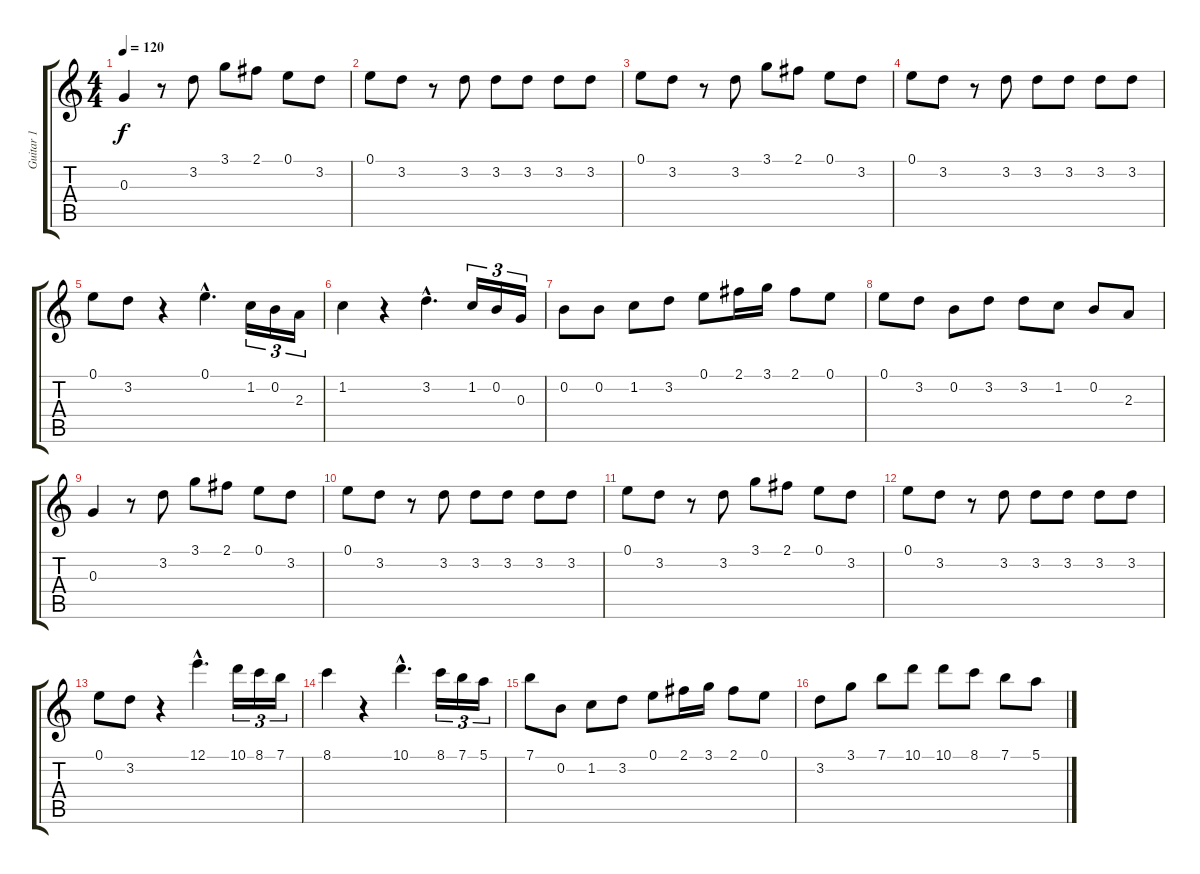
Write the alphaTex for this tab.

\track ("Guitar 1" "Guitar 1") {instrument distortionguitar}
\staff {score tabs}
\tuning (E4 B3 G3 D3 A2 E2) {hide}
\ts (4 4)
\tempo 120
\clef g2
\ks c
0.3.4{dy f} r.8 3.2.8 3.1.8 2.1.8 0.1.8 3.2.8 |
0.1.8 3.2.8 r.8 3.2.8 3.2.8 3.2.8 3.2.8 3.2.8 |
0.1.8 3.2.8 r.8 3.2.8 3.1.8 2.1.8 0.1.8 3.2.8 |
0.1.8 3.2.8 r.8 3.2.8 3.2.8 3.2.8 3.2.8 3.2.8 |
0.1.8 3.2.8 r.4 0.1{hac}.4{d} 1.2.16{tu (3 2)} 0.2.16{tu (3 2)} 2.3.16{tu (3 2)} |
1.2.4 r.4 3.2{hac}.4{d} 1.2.16{tu (3 2)} 0.2.16{tu (3 2)} 0.3.16{tu (3 2)} |
0.2.8 0.2.8 1.2.8 3.2.8 0.1.8 2.1.16 3.1.16 2.1.8 0.1.8 |
0.1.8 3.2.8 0.2.8 3.2.8 3.2.8 1.2.8 0.2.8 2.3.8 |
0.3.4 r.8 3.2.8 3.1.8 2.1.8 0.1.8 3.2.8 |
0.1.8 3.2.8 r.8 3.2.8 3.2.8 3.2.8 3.2.8 3.2.8 |
0.1.8 3.2.8 r.8 3.2.8 3.1.8 2.1.8 0.1.8 3.2.8 |
0.1.8 3.2.8 r.8 3.2.8 3.2.8 3.2.8 3.2.8 3.2.8 |
0.1.8 3.2.8 r.4 12.1{hac}.4{d} 10.1.16{tu (3 2)} 8.1.16{tu (3 2)} 7.1.16{tu (3 2)} |
8.1.4 r.4 10.1{hac}.4{d} 8.1.16{tu (3 2)} 7.1.16{tu (3 2)} 5.1.16{tu (3 2)} |
7.1.8 0.2.8 1.2.8 3.2.8 0.1.8 2.1.16 3.1.16 2.1.8 0.1.8 |
3.2.8 3.1.8 7.1.8 10.1.8 10.1.8 8.1.8 7.1.8 5.1.8
